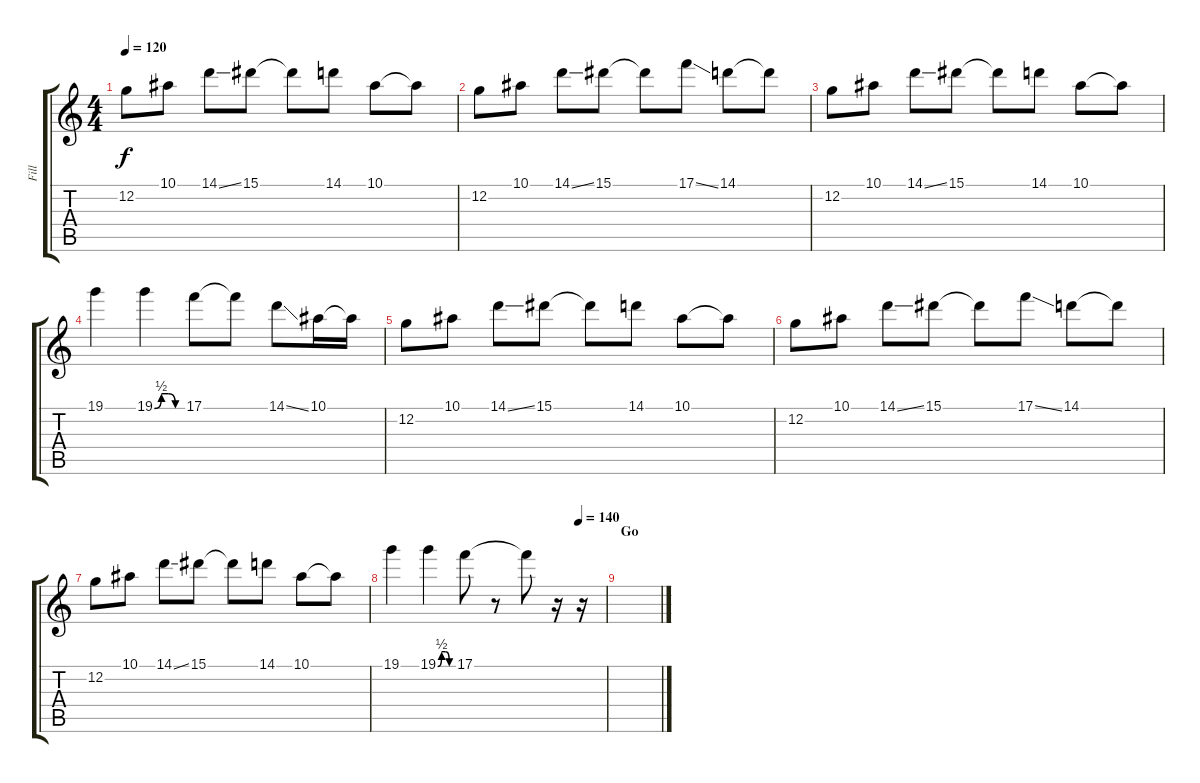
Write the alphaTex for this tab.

\track ("Fill" "Fill") {instrument distortionguitar}
\staff {score tabs}
\tuning (C4 G3 Eb3 Bb2 F2 C2) {hide}
\ts (4 4)
\tempo 120
\clef g2
\ks c
12.2.8{dy f} 10.1.8 14.1{ss}.8 15.1.8 15.1{t}.8 14.1.8 10.1.8 10.1{t}.8 |
12.2.8 10.1.8 14.1{ss}.8 15.1.8 15.1{t}.8 17.1{ss}.8 14.1.8 14.1{t}.8 |
12.2.8 10.1.8 14.1{ss}.8 15.1.8 15.1{t}.8 14.1.8 10.1.8 10.1{t}.8 |
19.1.4 19.1{be (custom 0 0 15 2 30 2 45 0 60 0)}.4 17.1.8 17.1{t}.8 14.1{ss}.8 10.1.16 10.1{t}.16 |
12.2.8 10.1.8 14.1{ss}.8 15.1.8 15.1{t}.8 14.1.8 10.1.8 10.1{t}.8 |
12.2.8 10.1.8 14.1{ss}.8 15.1.8 15.1{t}.8 17.1{ss}.8 14.1.8 14.1{t}.8 |
12.2.8 10.1.8 14.1{ss}.8 15.1.8 15.1{t}.8 14.1.8 10.1.8 10.1{t}.8 |
\tempo (140 0.875)
19.1.4 19.1{be (custom 0 0 15 2 30 2 45 0 60 0)}.4 17.1.8 r.8 17.1{t}.8 r.16 r.16 |
\section ("" "Go")
